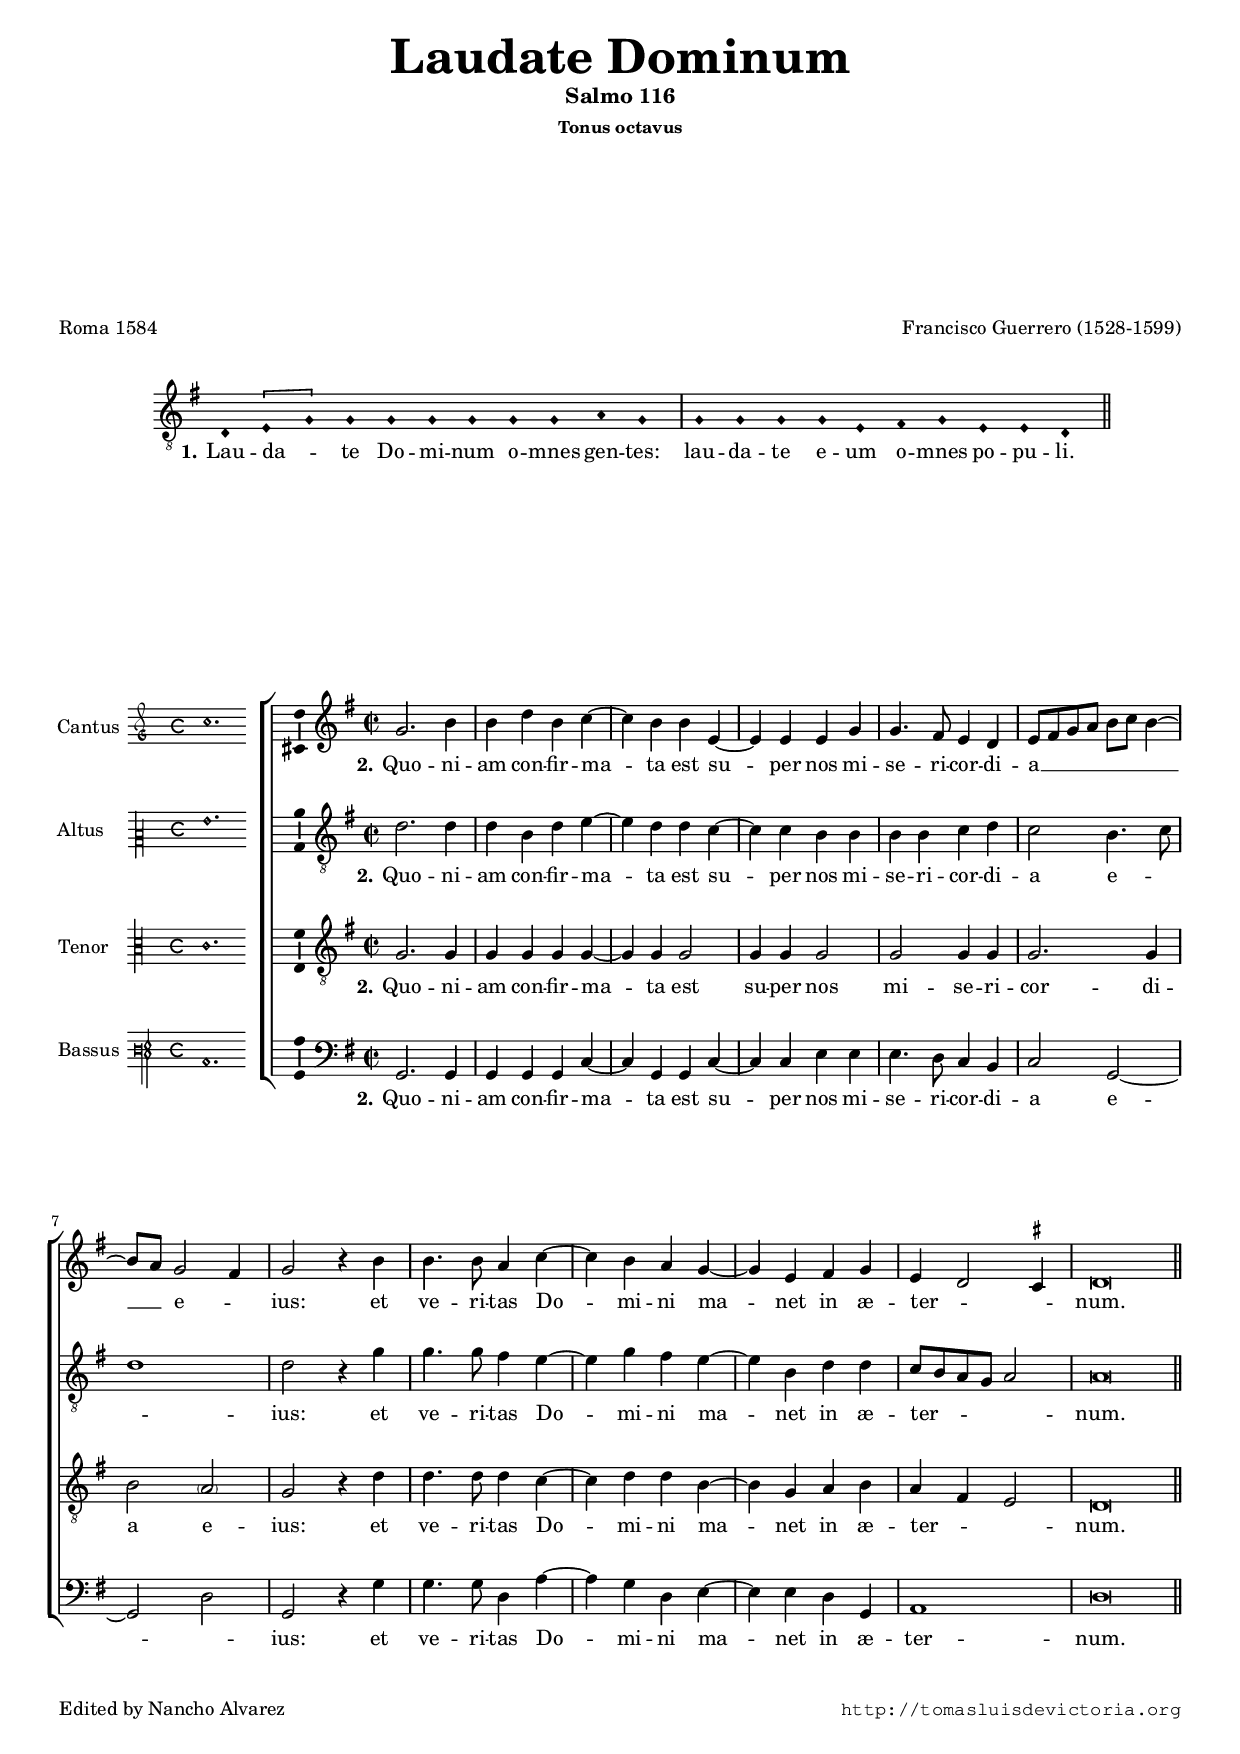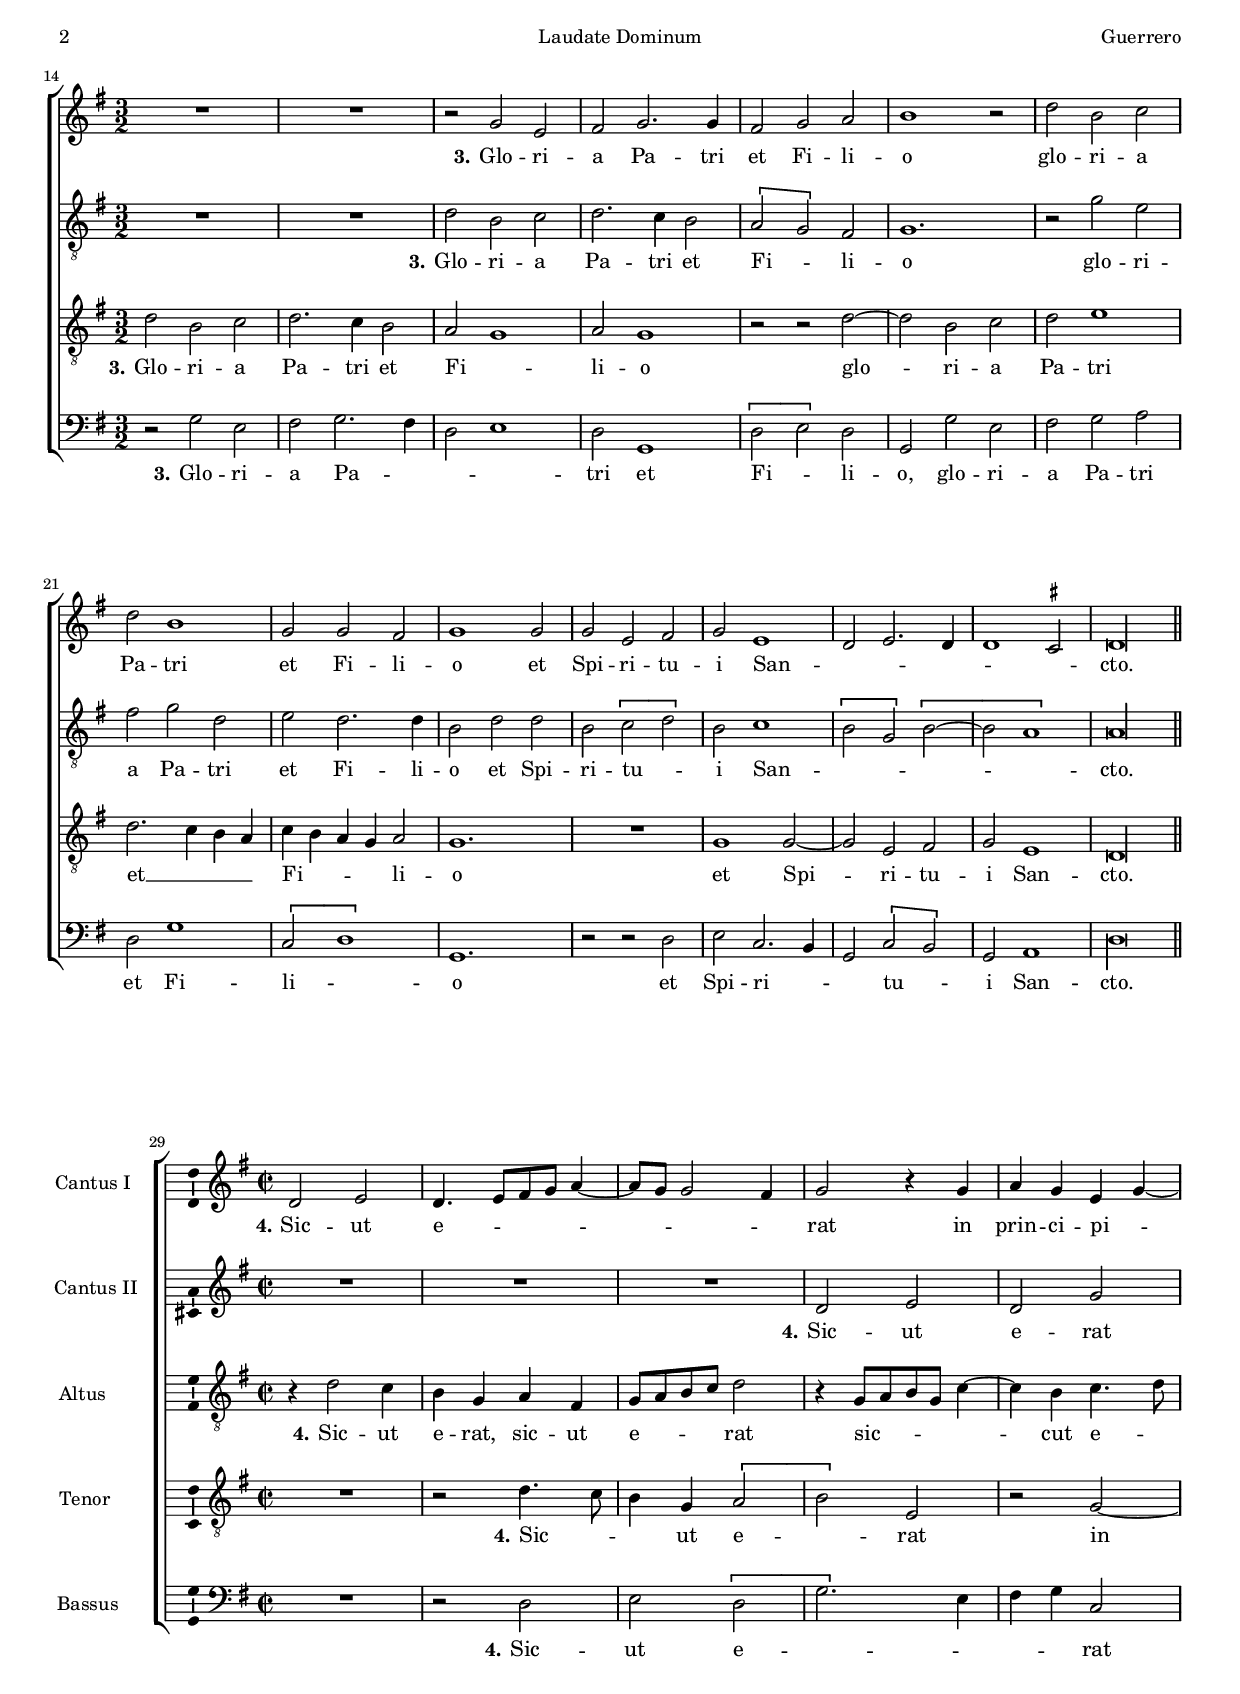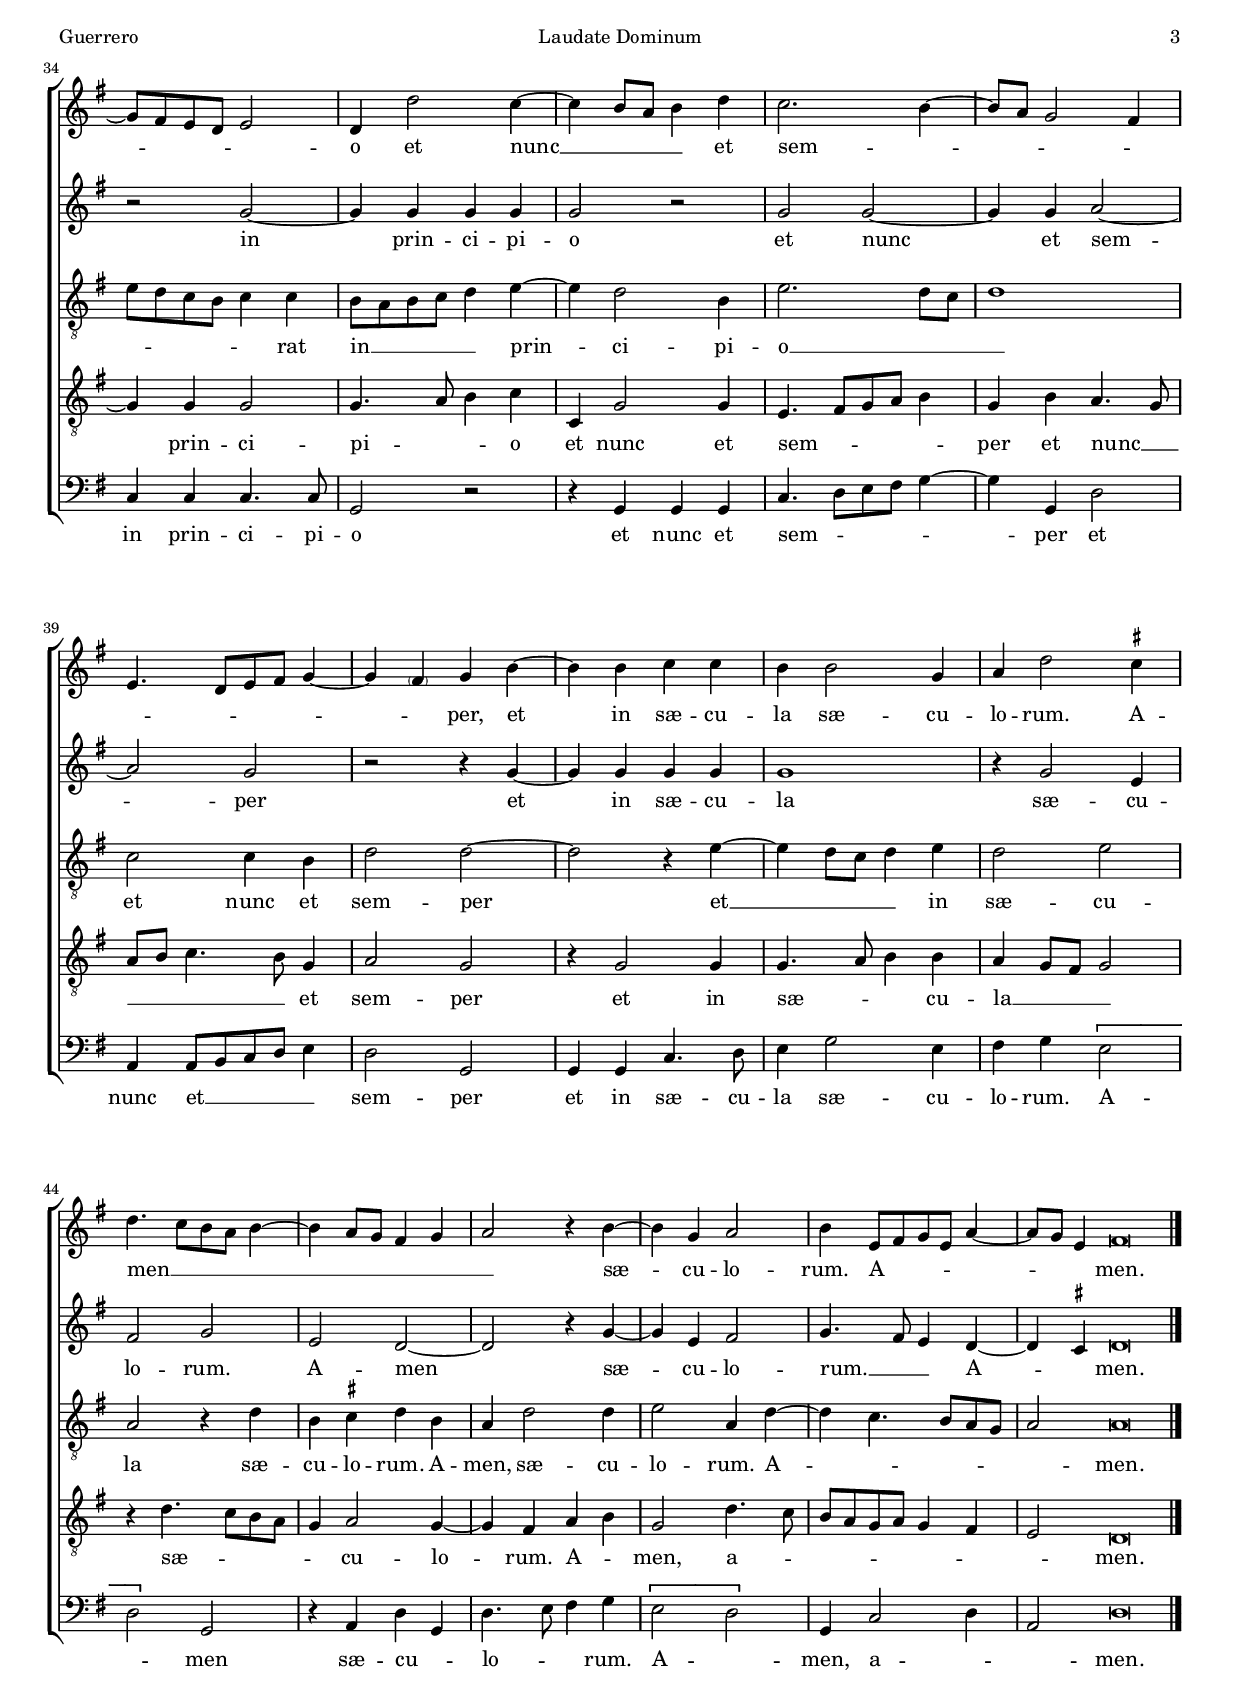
\version "2.18.0"

#(set-default-paper-size "a4")
#(set-global-staff-size 16.5)
#(ly:set-option 'point-and-click #f)
%mobile -s15.0 -i3.0 -ball -gira

italicas=\override LyricText.font-shape = #'italic
rectas=\override LyricText.font-shape = #'upright
ss=\once \set suggestAccidentals = ##t
incipitwidth = 20

htitle="Laudate Dominum"
hcomposer="Guerrero"

\header {
	title=\markup{\fontsize #4 "Laudate Dominum"}
	subtitle="Salmo 116"
	subsubtitle=\markup{\column{"Tonus octavus" " " " " " " " " " " " " " " }}
	composer="Francisco Guerrero (1528-1599)"
        pdfauthor=\composer
	%opus="(-)"
	poet=\markup{"Roma 1584"}
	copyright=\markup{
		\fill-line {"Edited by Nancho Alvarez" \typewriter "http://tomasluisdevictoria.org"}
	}
%	tagline=""
}

\score {\transpose c' g {
<<
         \new Voice = "canto" {
                 \override Staff.TimeSignature.stencil = #'()
                 \override Stem.transparent = ##t
                 \set Score.timing = ##f
                 \override NoteHead.style = #'neomensural         
                 \clef "G_8" 
                 \key c \major
                 g \[a c'\] c' c' c' c' c' c' d' c' \bar "|"
		 c' c' c' c' a b c' a a g \bar "||"
         }
         \new Lyrics \lyricsto "canto" {
                 \set stanza = "1." Lau -- da -- _ te Do -- mi -- num o -- mnes gen -- tes:
		 lau -- da -- te e -- um o -- mnes po -- pu -- li.
         }
>>
        }%transpose

\layout {
         line-width=17.8\cm %notablet 
        indent=1.6\cm
        %tablet indent = 0\cm
        ragged-right = ##f
        \override LigatureBracket.padding = #0
}
}

%tablet \pageBreak

global={\key c \major \time 2/2 \skip 1*13 \bar "||" \pageBreak \time 3/2
				\skip 1*3/2*15 \bar "||" }

cantus=\relative c''{
	c2. e4
	e g e f ~
	f e e a, ~
	a a a c
	c4. b8 a4 g
	a8 b c d e f e4 ~
	e8 d c2 b4
	c2 r4 e
	e4. e8 d4 f ~
	f4 e d c ~
	c a b c
	a4 g2 \ss fis4
	g\breve*1/2
	R1*3/2*2
	r2 c a
	b c2. c4
	b2 c d
	e1 r2
	g2 e f
	g e1
	c2 c b
	c1 c2
	c a b
	c a1
	g2 a2. g4
	g1 \ss fis2
	g\longa*3/8
}

altus=\relative c''{
	g2. g4
	g e g a ~
	a g g f ~
	f f e e
	e e f g 
	f2 e4. f8
	g1
	g2 r4 c
	c4. c8 b4 a ~
	a c b a ~
	a e g g
	f8 e d c d2
	d\breve*1/2
	R1*3/2*2
	g2 e f
	g2. f4 e2
	\[d2 c\] b
	c1.
	r2 c'a
	b c g
	a g2. g4
	e2 g g
	e \[f g\]
	e f1
	\[e2 c\] \[e ~
	e2 d1\]
	d\longa*3/8
}

tenor=\relative c'{
	c2. c4
	c c c c ~
	c c c2
	c4 c c2
	c2 c4 c
	c2. c4
	e2 \parenthesize d %? c en CSIC
	c r4 g'
	g4. g8 g4 f ~
	f g g e ~
	e c d e
	d b a2
	g\breve*1/2
	g'2 e f
	g2. f4 e2
	d c1
	d2 c1
	r2 r g' ~
	g e f
	g a1
	g2. f4 e d
	f e d c d2
	c1.
	R1*3/2
	c1 c2 ~
	c a b
	c a1
	g\longa*3/8
}

bassus=\relative c{
	c2. c4
	c c c f ~
	f c c f ~
	f f a a
	a4. g8 f4 e 
	f2 c ~
	c g' 
	c, r4 c'
	c4. c8 g4 d' ~
	d c g a ~
	a a g c,
	d1
	g\breve*1/2
	r2 c2 a
	b c2. b4
	g2 a1
	g2 c,1
	\[g'2 a\] g
	c, c'a
	b c d
	g, c1
	\[f,2 g1\]
	c,1.
	r2 r g'
	a f2. e4
	c2 \[f e\]
	c2 d1
	g\longa*3/8
}

textocantus=\lyricmode{
\set stanza = "2."
Quo -- ni -- am con -- fir -- ma -- ta est su -- per nos
mi -- se -- ri -- cor -- di -- a __ _ _ _ _ _ _ _ e -- _ ius:
et ve -- ri -- tas Do -- mi -- ni ma -- net in æ -- ter -- _ _ num.
\set stanza = "3."
Glo -- ri -- a Pa -- tri et Fi -- li -- o
glo -- ri -- a Pa -- tri et Fi -- li -- o
et Spi -- ri -- tu -- i San -- _ _ _ _ _ cto.
}

textoaltus=\lyricmode{
\set stanza = "2."
Quo -- ni -- am con -- fir -- ma -- ta est su -- per nos
mi -- se -- ri -- cor -- di -- a e -- _ _ ius:
et ve -- ri -- tas Do -- mi -- ni ma -- net in æ -- ter -- _ _ _ _ num.
\set stanza = "3."
Glo -- ri -- a Pa -- tri et Fi -- _ li -- o
glo -- ri -- a Pa -- tri et Fi -- li -- o
et Spi -- ri -- tu -- _ i San -- _ _ _ _ cto.
}

textotenor=\lyricmode{
\set stanza = "2."
Quo -- ni -- am con -- fir -- ma -- ta est
su -- per nos mi -- se -- ri -- cor -- di -- a e -- ius:
et ve -- ri -- tas Do -- mi -- ni ma -- net in æ -- ter -- _ _ num.
\set stanza = "3."
Glo -- ri -- a Pa -- tri et Fi -- _ li -- o
glo -- ri -- a Pa -- tri et __ _ _ _ Fi -- _ _ _ li -- o
et Spi -- ri -- tu -- i San -- cto.
}

textobassus=\lyricmode{
\set stanza = "2."
Quo -- ni -- am con -- fir -- ma -- ta est su -- per nos
mi -- se -- ri -- cor -- di -- a e -- _ ius:
et ve -- ri -- tas Do -- mi -- ni ma -- net in æ -- ter -- num.
\set stanza = "3."
Glo -- ri -- a Pa -- _ _ _ tri et Fi -- _ li -- o,
glo -- ri -- a Pa -- tri et Fi -- li -- _ o
et Spi -- ri -- _ _ tu -- _ i San -- cto.
}

incipitcantus=\markup{
	\score{
		{ 
		\set Staff.instrumentName="Cantus "
		\override NoteHead.style = #'neomensural
		\override Rest.style = #'neomensural
		\override Staff.TimeSignature.style = #'neomensural
		\cadenzaOn 
		\clef "petrucci-g"
		\key c \major
		\time 4/4
		c''1.
		} 
	\layout {
		\context {\Voice
			\remove Ligature_bracket_engraver
			\consists Mensural_ligature_engraver
		}
		line-width=\incipitwidth
		indent = 0
	}
	}
}


incipitaltus=\markup{
	\score{
		{ 
		\set Staff.instrumentName="Altus    "
		\override NoteHead.style = #'neomensural
		\override Rest.style = #'neomensural
		\override Staff.TimeSignature.style = #'neomensural
		\cadenzaOn 
		\clef "petrucci-c2"
		\key c \major
		\time 4/4
		g'1.
		} 
	\layout {
		\context {\Voice
			\remove Ligature_bracket_engraver
			\consists Mensural_ligature_engraver
		}
		line-width=\incipitwidth
		indent = 0
	}
	}
}

incipittenor=\markup{
	\score{
		{ 
		\set Staff.instrumentName="Tenor   "
		\override NoteHead.style = #'neomensural 
		\override Rest.style = #'neomensural
		\override Staff.TimeSignature.style = #'neomensural
		\cadenzaOn 
		\clef "petrucci-c3"
		\key c \major
		\time 4/4
		c'1.
		} 
	\layout {
		\context {\Voice
			\remove Ligature_bracket_engraver
			\consists Mensural_ligature_engraver
		}
		line-width=\incipitwidth
		indent=0
	}
	}
}

incipitbassus=\markup{
	\score{
		{ 
		\set Staff.instrumentName="Bassus "
		\override NoteHead.style = #'neomensural 
		\override Rest.style = #'neomensural
		\override Staff.TimeSignature.style = #'neomensural
		\cadenzaOn 
		\clef "petrucci-f3"
		\key c \major
		\time 4/4
		c1.
		} 
	\layout {
		\context {\Voice
			\remove Ligature_bracket_engraver
			\consists Mensural_ligature_engraver
		}
		line-width=\incipitwidth
		indent=0
	}
	}
}



\score {\transpose c' g{
\new ChoirStaff<<

	\new Staff <<\global
	\new Voice="v1" {
		\set Staff.instrumentName=\incipitcantus
		\clef "treble"
		\cantus }
	\new Lyrics \lyricsto "v1" {\textocantus }
	>>

	\new Staff <<\global
	\new Voice="v2" {
		\set Staff.instrumentName=\incipitaltus
		\clef "G_8"
		\altus }
	\new Lyrics \lyricsto "v2" {\textoaltus }
	>>
	
	\new Staff <<\global
	\new Voice="v3" {
		\set Staff.instrumentName=\incipittenor
		\clef "G_8"
		\tenor }
	\new Lyrics \lyricsto "v3" {\textotenor }
	>>

	\new Staff <<\global
	\new Voice="v4" {
		\set Staff.instrumentName=\incipitbassus
		\clef "bass"
		\bassus }
	\new Lyrics \lyricsto "v4" {\textobassus }
	>>
	
>>

	}%transpose

\layout{ 
	\context {\Lyrics 
		\override VerticalAxisGroup.minimum-Y-extent = #'(-0.0 . 0.0) 
		%\override LyricText.font-size = #1.2
		\override LyricHyphen.minimum-distance = #0.33
	}
	\context {\Score 
		\override TimeSignature.break-visibility = ##(#f #t #t)
		\override BarNumber.padding = #2 
	}
	\context {\Voice 
		%melismaBusyProperties = #'() 
	}
	%\context { \Staff \RemoveEmptyStaves }
	\context {\Staff 
		\override VerticalAxisGroup.staff-staff-spacing =
			#'((basic-distance . 11) (minimum-distance . 0) (padding . 1))
		\consists Ambitus_engraver 
		\override LigatureBracket.padding = #1
	}
}

%\midi {}

}

%%%%%%%%%%%%%%%%%%%%%%%%%%%%%%%%%%%%%%%%%%%%%%%%%%%%%%%%%%%%%%%%%%%%%%%


global={\key c \major \time 2/2 \skip 1*21 \bar "|." }


cantus=\relative c''{
	\set Score.currentBarNumber = #29 \bar ""
	g2 a
	g4. a8[ b c] d4 ~
	d8 c c2 b4
	c2 r4 c
	d c a c ~
	c8 b a g a2
	g4 g'2 f4 ~
	f e8 d e4 g
	f2. e4 ~
	e8 d c2 b4
	a4. g8[ a b] c4 ~
	c \parenthesize b c e ~ % a en CSIC
	e e f f
	e e2 c4
	d g2 \ss fis4
	g4. f8[ e d] e4 ~
	e d8 c b4 c
	d2 r4 e ~
	e c d2
	e4 a,8[ b c a] d4 ~
	d8 c a4 b\breve*1/4
}

cantusdos=\relative c''{
	R1*3
	g2 a
	g2 c
	r2 c ~
	c4 c c c
	c2 r
	c c ~
	c4 c d2 ~
	d2 c
	r2 r4 c ~
	c c c c
	c1
	r4 c2 a4
	b2 c
	a2 g ~
	g r4 c ~
	c a b2
	c4. b8 a4 g ~
	g \ss fis4 g\breve*1/4
}

altus=\relative c''{
	r4 g2 f4
	e4 c d b
	c8 d e f g2
	r4 c,8[ d e c] f4 ~
	f e f4. g8
	a8 g f e f4 f
	e8 d e f g4 a ~
	a g2 e4 
	a2. g8 f 
	g1
	f2 f4 e
	g2 g ~
	g r4 a ~
	a g8 f g4 a
	g2 a
	d,2 r4 g
	e \ss fis g e
	d g2 g4
	a2 d,4 g ~
	g f4. e8 d c 
	d2 d\breve*1/4
}

tenor=\relative c''{
	R1
	r2 g4. f8
	e4 c \[d2
	e\]
	a,
	r2 c ~
	c4 c c2
	c4. d8 e4 f 
	f,4 c'2 c4
	a4. b8[ c d] e4
	c e d4. c8
	d e f4. e8 c4
	d2 c
	r4 c2 c4
	c4. d8 e4 e
	d4 c8 b c2
	r4 g'4. f8 e d
	c4 d2 c4 ~
	c b d e
	c2 g'4. f8
	e d c d c4 b
	a2 g\breve*1/4
}

bassus=\relative c'{
	R1
	r2 g
	a \[g
	c2.\] a4
	b c f,2
	f4 f f4. f8
	c2 r
	r4 c c c
	f4. g8[ a b] c4 ~
	c c, g'2
	d4 d8[ e f g] a4
	g2 c,
	c4 c f4. g8
	a4 c2 a4
	b c \[a2
	g\] c,
	r4 d g c,
	g'4. a8 b4 c
	\[a2 g\]
	c,4 f2 g4
	d2 g\breve*1/4
}

textocantus=\lyricmode{
\set stanza = "4."
Sic -- ut e -- _ _ _ _ _ _ _ rat
in prin -- ci -- pi -- _ _ _ _ _ o
et nunc __ _ _ _ et sem -- _ _ _ _ _ _ _ _ _ _ per,
et in sæ -- cu -- la sæ -- cu -- lo -- rum.
A -- men __ _ _ _ _ _ _ _ _ _ 
sæ -- cu -- lo -- rum. A -- _ _ _ _ _ _ men.
}

textocantusdos=\lyricmode{
\set stanza = "4."
Sic -- ut e -- rat in prin -- ci -- pi -- o
et nunc et sem -- per
et in sæ -- cu -- la
sæ -- cu -- lo -- rum.
A -- men
sæ -- cu -- lo -- rum. __ _ _ A -- _ men.
}

textoaltus=\lyricmode{
\set stanza = "4."
Sic -- ut e -- rat,
sic -- ut e -- _ _ _ rat
sic -- _ _ _ _ cut e -- _ _ _ _ _ _ rat
in __ _ _ _ _ prin -- ci -- pi -- o __ _ _ _ 
et nunc et sem -- per
et __ _ _ _ in sæ -- cu -- la
sæ -- cu -- lo -- rum. A -- men,
sæ -- cu -- lo -- rum. A -- _ _ _ _ _ men.
}

textotenor=\lyricmode{
\set stanza = "4."
Sic -- _ _ ut e -- _ rat
in prin -- ci -- pi -- _ _ o
et nunc et sem -- _ _ _ _ per et nunc __ _ _ _ _ _ et sem -- per
et in sæ -- _ _ cu -- la __ _ _ _ 
sæ -- _ _ _ _ cu -- lo -- rum.
A -- _ men,
a -- _ _ _ _ _ _ _ _ men.
}

textobassus=\lyricmode{
\set stanza = "4."
Sic -- ut e -- _ _ _ _ rat
in prin -- ci -- pi -- o
et nunc et sem -- _ _ _ _ per et
nunc et __ _ _ _ _ sem -- per
et in sæ -- cu -- la sæ -- cu -- lo -- rum.
A -- _ men
sæ -- cu -- _ lo -- _ _ rum.
A -- _ men,
a -- _ _ men.
}


\score {\transpose c' g{
\new ChoirStaff<<

	\new Staff <<\global
	\new Voice="v1" {
		\set Staff.instrumentName="Cantus I  "
		\clef "treble"
		\cantus }
	\new Lyrics \lyricsto "v1" {\textocantus }
	>>
	\new Staff <<\global
	\new Voice="v5" {
		\set Staff.instrumentName="Cantus II "
		\clef "treble"
		\cantusdos }
	\new Lyrics \lyricsto "v5" {\textocantusdos }
	>>

	\new Staff <<\global
	\new Voice="v2" {
		\set Staff.instrumentName="Altus      "
		\clef "G_8"
		\altus }
	\new Lyrics \lyricsto "v2" {\textoaltus }
	>>
	
	\new Staff <<\global
	\new Voice="v3" {
		\set Staff.instrumentName="Tenor     "
		\clef "G_8"
		\tenor }
	\new Lyrics \lyricsto "v3" {\textotenor }
	>>

	\new Staff <<\global
	\new Voice="v4" {
		\set Staff.instrumentName="Bassus    "
		\clef "bass"
		\bassus }
	\new Lyrics \lyricsto "v4" {\textobassus }
	>>
	
>>

	}%transpose

\layout{ 
        indent = 1.8\cm
	\context {\Lyrics 
		\override VerticalAxisGroup.staff-affinity = #UP
		\override VerticalAxisGroup.nonstaff-relatedstaff-spacing =
			#'((basic-distance . 0) (minimum-distance . 0) (padding . 1))
		\override LyricText.font-size = #1.2
		\override LyricHyphen.minimum-distance = #0.5
	}
	\context {\Score 
		tempoHideNote = ##t
		\override BarNumber.padding = #2 
	}
	\context {\Voice 
		%melismaBusyProperties = #'()
		%autoBeaming = ##f
	}
	\context {\Staff 
                %\RemoveEmptyStaves
                %\override VerticalAxisGroup.remove-first = ##t
		\override VerticalAxisGroup.staff-staff-spacing =
			#'((basic-distance . 11) (minimum-distance . 0) (padding . 1))
		\consists Ambitus_engraver 
		\override LigatureBracket.padding = #1
	}
}

%\midi { \mtempo }

}


\paper{
	evenHeaderMarkup=\markup  \fill-line { \fromproperty #'page:page-number-string \htitle \hcomposer }
	oddHeaderMarkup= \markup  \fill-line { \on-the-fly #not-first-page \hcomposer \on-the-fly #not-first-page \htitle \on-the-fly #not-first-page \fromproperty #'page:page-number-string }
	%system-count=20
	%page-count = 8
	ragged-last-bottom = ##f
	indent=3.6\cm
	system-system-spacing =
	#'((basic-distance . 20) (minimum-distance . 0) (padding . 5))
	top-system-spacing = % header
	#'((basic-distance . 9) (minimum-distance . 0) (padding . 0))
	last-bottom-spacing = % footer
	#'((basic-distance . 12) (minimum-distance . 0) (padding . 0))
	markup-system-spacing.padding = #5
}
